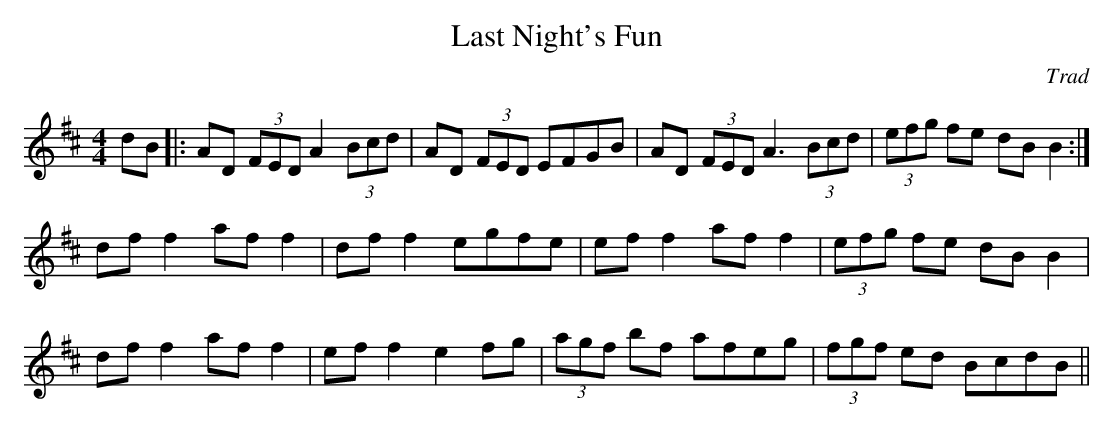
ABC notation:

X:1
T:Last Night's Fun
C:Trad
M:4/4
K:D
dB |: AD (3FED A2 (3Bcd | AD (3FED EFGB | AD (3FED A3 (3Bcd | (3efg fe dB B2:|
dff2 aff2 | dff2 egfe | eff2 aff2 | (3efg fe dB B2 |
dff2 aff2 | eff2 e2 fg | (3agf bf afeg | (3fgf ed BcdB ||
